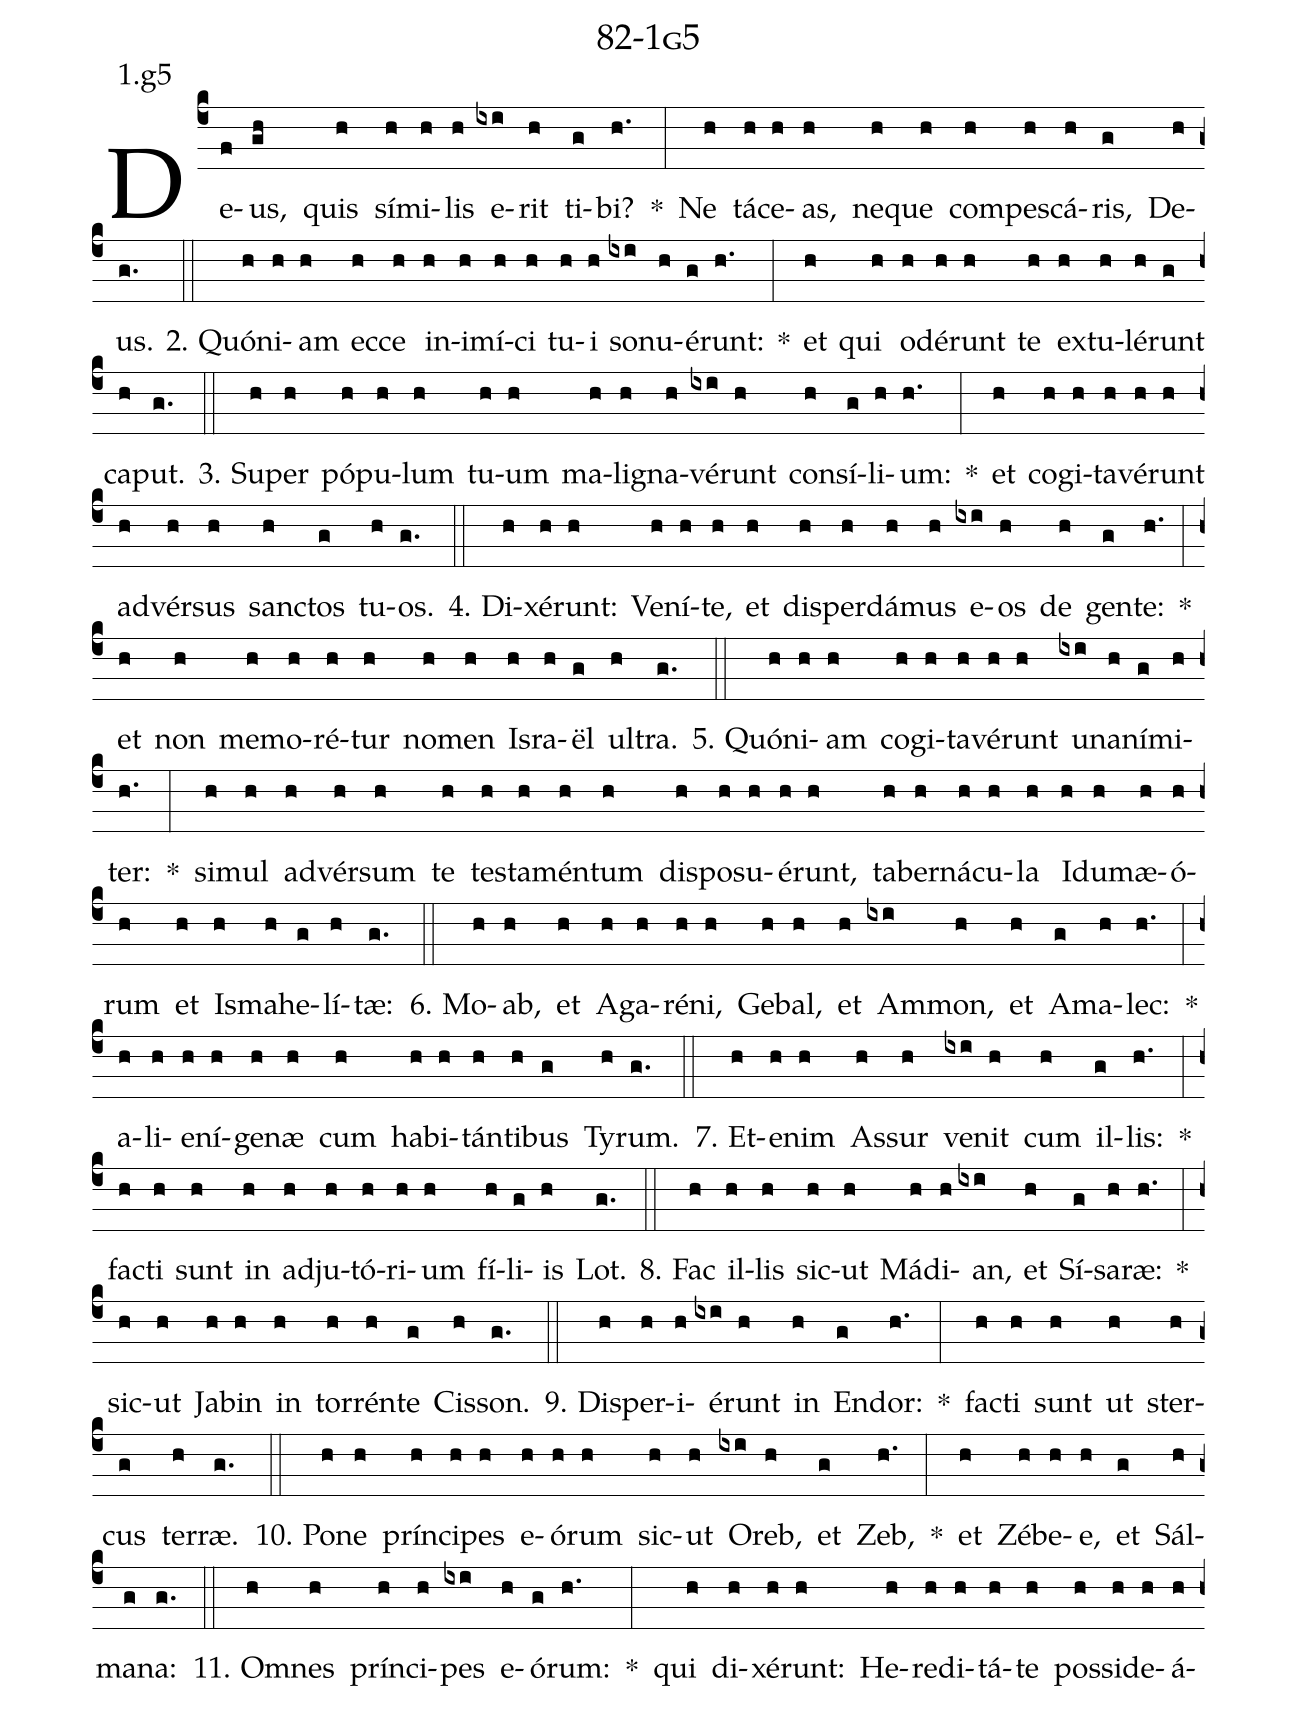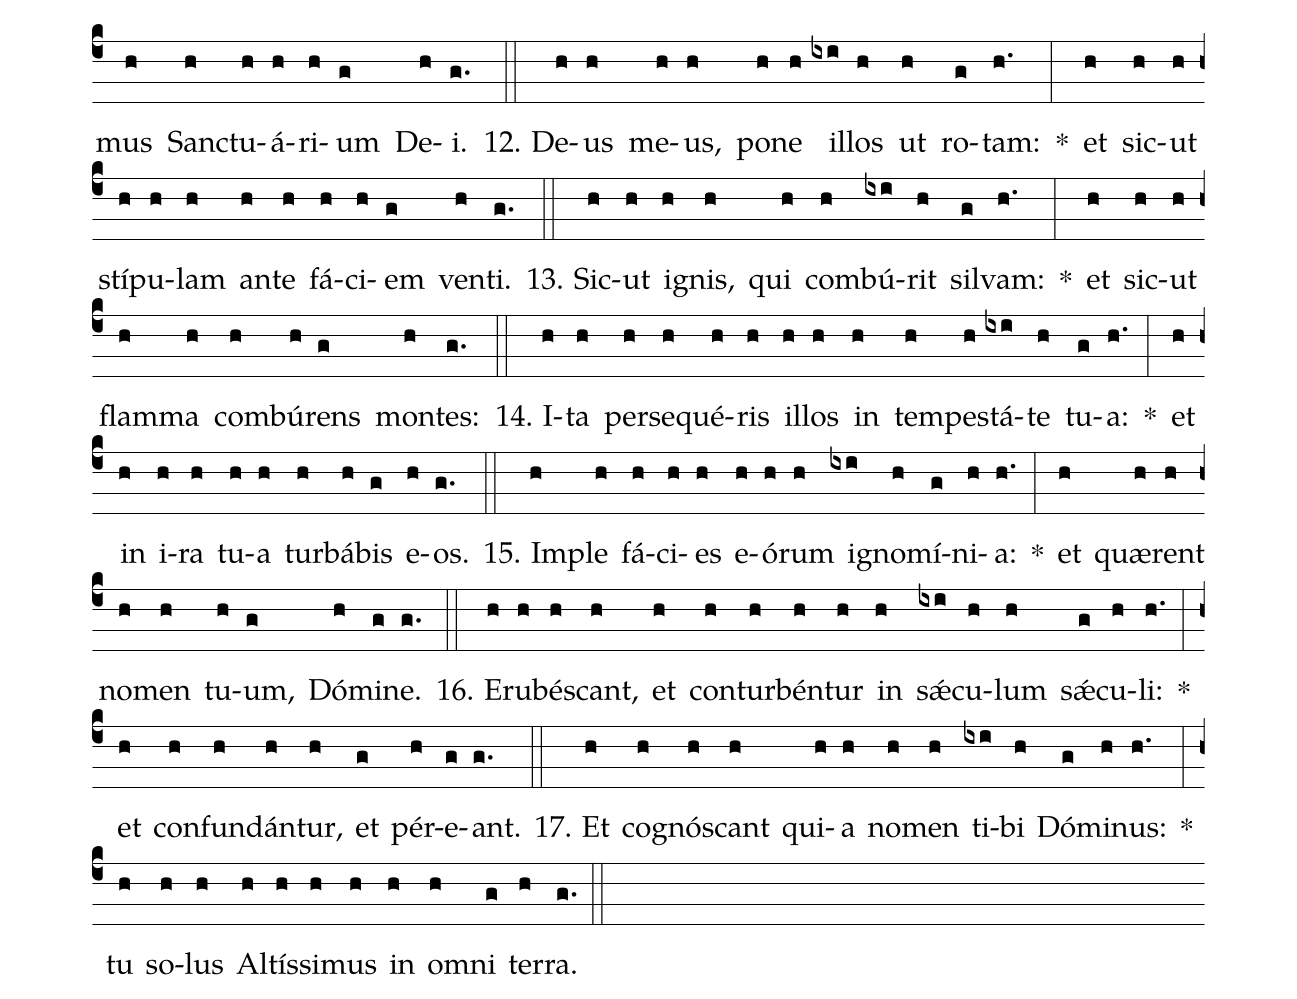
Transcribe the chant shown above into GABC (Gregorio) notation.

name: 82-1g5;
annotation: 1.g5;
%%
(c4)De(f)us,(gh) quis(h) sí(h)mi(h)lis(h) e(ixi)rit(h) ti(g)bi?(h.) *(:) Ne(h) tá(h)ce(h)as,(h) ne(h)que(h) com(h)pes(h)cá(h)ris,(g) De(h)us.(g.) (::)
2. Quón(h)i(h)am(h) ec(h)ce(h) in(h)i(h)mí(h)ci(h) tu(h)i(h) so(ixi)nu(h)é(g)runt:(h.) *(:) et(h) qui(h) o(h)dé(h)runt(h) te(h) ex(h)tu(h)lé(h)runt(g) ca(h)put.(g.) (::)
3. Su(h)per(h) pó(h)pu(h)lum(h) tu(h)um(h) ma(h)li(h)gna(h)vé(ixi)runt(h) con(h)sí(g)li(h)um:(h.) *(:) et(h) co(h)gi(h)ta(h)vé(h)runt(h) ad(h)vér(h)sus(h) sanc(h)tos(g) tu(h)os.(g.) (::)
4. Di(h)xé(h)runt:(h) Ve(h)ní(h)te,(h) et(h) dis(h)per(h)dá(h)mus(h) e(ixi)os(h) de(h) gen(g)te:(h.) *(:) et(h) non(h) me(h)mo(h)ré(h)tur(h) no(h)men(h) Is(h)ra(h)ël(g) ul(h)tra.(g.) (::)
5. Quón(h)i(h)am(h) co(h)gi(h)ta(h)vé(h)runt(h) u(ixi)na(h)ní(g)mi(h)ter:(h.) *(:) si(h)mul(h) ad(h)vér(h)sum(h) te(h) tes(h)ta(h)mén(h)tum(h) dis(h)po(h)su(h)é(h)runt,(h) ta(h)ber(h)ná(h)cu(h)la(h) I(h)du(h)mæ(h)ó(h)rum(h) et(h) Is(h)ma(h)he(g)lí(h)tæ:(g.) (::)
6. Mo(h)ab,(h) et(h) A(h)ga(h)ré(h)ni,(h) Ge(h)bal,(h) et(h) Am(ixi)mon,(h) et(h) A(g)ma(h)lec:(h.) *(:) a(h)li(h)e(h)ní(h)ge(h)næ(h) cum(h) ha(h)bi(h)tán(h)ti(h)bus(g) Ty(h)rum.(g.) (::)
7. Et(h)e(h)nim(h) As(h)sur(h) ve(ixi)nit(h) cum(h) il(g)lis:(h.) *(:) fac(h)ti(h) sunt(h) in(h) ad(h)ju(h)tó(h)ri(h)um(h) fí(h)li(g)is(h) Lot.(g.) (::)
8. Fac(h) il(h)lis(h) sic(h)ut(h) Má(h)di(h)an,(ixi) et(h) Sí(g)sa(h)ræ:(h.) *(:) sic(h)ut(h) Ja(h)bin(h) in(h) tor(h)rén(h)te(g) Cis(h)son.(g.) (::)
9. Dis(h)per(h)i(h)é(ixi)runt(h) in(h) En(g)dor:(h.) *(:) fac(h)ti(h) sunt(h) ut(h) ster(h)cus(g) ter(h)ræ.(g.) (::)
10. Po(h)ne(h) prín(h)ci(h)pes(h) e(h)ó(h)rum(h) sic(h)ut(h) O(ixi)reb,(h) et(g) Zeb,(h.) *(:) et(h) Zé(h)be(h)e,(h) et(g) Sál(h)ma(g)na:(g.) (::)
11. Om(h)nes(h) prín(h)ci(h)pes(ixi) e(h)ó(g)rum:(h.) *(:) qui(h) di(h)xé(h)runt:(h) He(h)re(h)di(h)tá(h)te(h) pos(h)si(h)de(h)á(h)mus(h) Sanc(h)tu(h)á(h)ri(h)um(g) De(h)i.(g.) (::)
12. De(h)us(h) me(h)us,(h) po(h)ne(h) il(ixi)los(h) ut(h) ro(g)tam:(h.) *(:) et(h) sic(h)ut(h) stí(h)pu(h)lam(h) an(h)te(h) fá(h)ci(h)em(g) ven(h)ti.(g.) (::)
13. Sic(h)ut(h) i(h)gnis,(h) qui(h) com(h)bú(ixi)rit(h) sil(g)vam:(h.) *(:) et(h) sic(h)ut(h) flam(h)ma(h) com(h)bú(h)rens(g) mon(h)tes:(g.) (::)
14. I(h)ta(h) per(h)se(h)qué(h)ris(h) il(h)los(h) in(h) tem(h)pes(h)tá(ixi)te(h) tu(g)a:(h.) *(:) et(h) in(h) i(h)ra(h) tu(h)a(h) tur(h)bá(h)bis(g) e(h)os.(g.) (::)
15. Im(h)ple(h) fá(h)ci(h)es(h) e(h)ó(h)rum(h) i(ixi)gno(h)mí(g)ni(h)a:(h.) *(:) et(h) quæ(h)rent(h) no(h)men(h) tu(h)um,(g) Dó(h)mi(g)ne.(g.) (::)
16. E(h)ru(h)bés(h)cant,(h) et(h) con(h)tur(h)bén(h)tur(h) in(h) sǽ(ixi)cu(h)lum(h) sǽ(g)cu(h)li:(h.) *(:) et(h) con(h)fun(h)dán(h)tur,(h) et(g) pér(h)e(g)ant.(g.) (::)
17. Et(h) co(h)gnós(h)cant(h) qui(h)a(h) no(h)men(h) ti(ixi)bi(h) Dó(g)mi(h)nus:(h.) *(:) tu(h) so(h)lus(h) Al(h)tís(h)si(h)mus(h) in(h) om(h)ni(g) ter(h)ra.(g.) (::)
